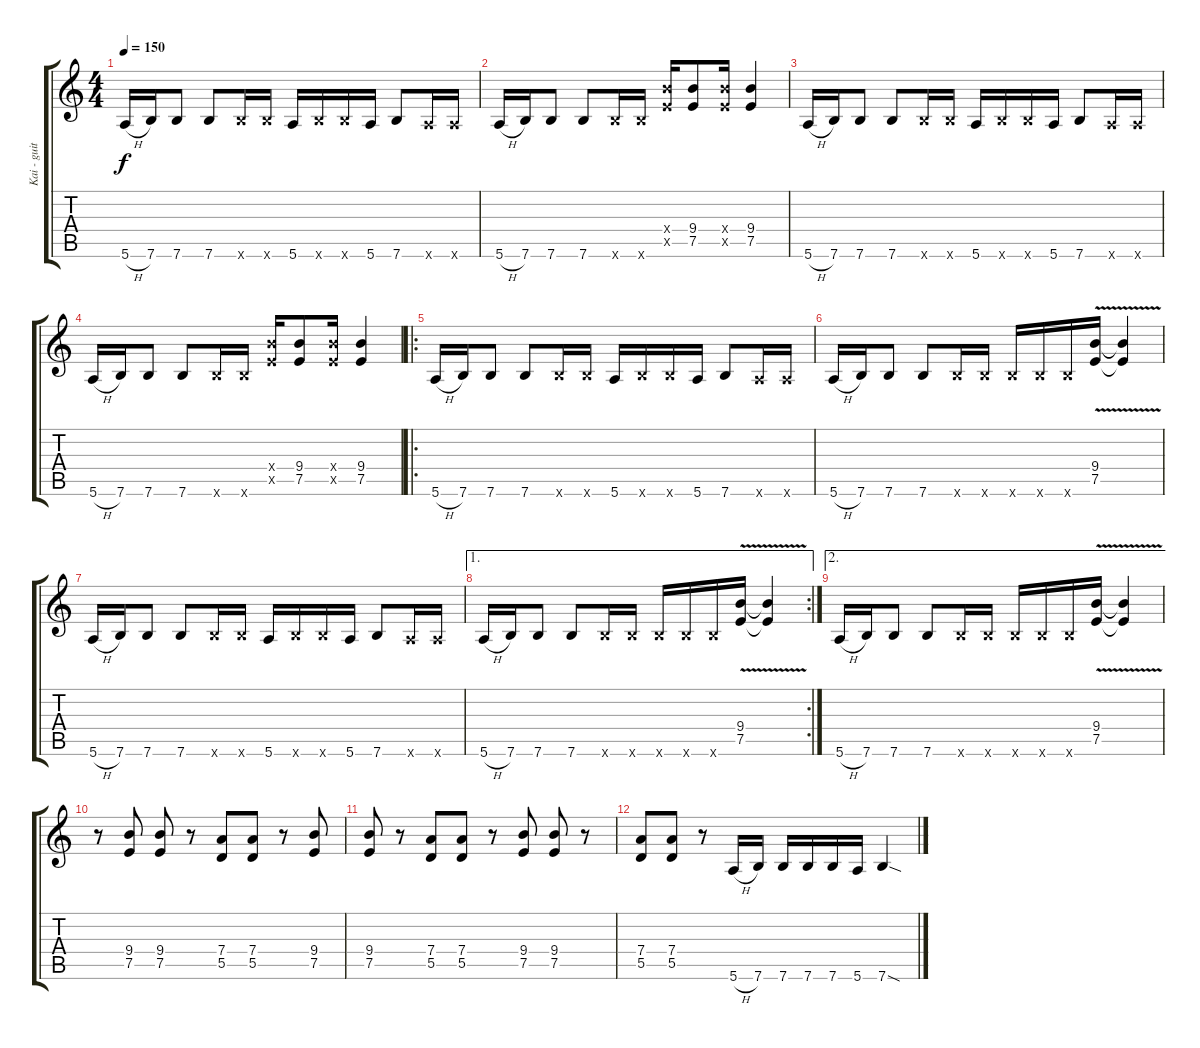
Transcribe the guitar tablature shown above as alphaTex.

\track ("Kai - guitare 1" "Kai - guit") {instrument distortionguitar}
\staff {score tabs}
\tuning (E4 B3 G3 D3 A2 E2) {hide}
\ts (4 4)
\tempo 150
\clef g2
\ks c
5.6{h}.16{dy f} 7.6.16 7.6.8 7.6.8 7.6{x}.16 7.6{x}.16 5.6.16 7.6{x}.16 7.6{x}.16 5.6.16 7.6.8 5.6{x}.16 5.6{x}.16 |
5.6{h}.16 7.6.16 7.6.8 7.6.8 7.6{x}.16 7.6{x}.16 (9.4{x} 7.5{x}).16 (9.4 7.5).8 (9.4{x} 7.5{x}).16 (9.4 7.5).4 |
5.6{h}.16 7.6.16 7.6.8 7.6.8 7.6{x}.16 7.6{x}.16 5.6.16 7.6{x}.16 7.6{x}.16 5.6.16 7.6.8 5.6{x}.16 5.6{x}.16 |
5.6{h}.16 7.6.16 7.6.8 7.6.8 7.6{x}.16 7.6{x}.16 (9.4{x} 7.5{x}).16 (9.4 7.5).8 (9.4{x} 7.5{x}).16 (9.4 7.5).4 |
\ro
5.6{h}.16 7.6.16 7.6.8 7.6.8 7.6{x}.16 7.6{x}.16 5.6.16 7.6{x}.16 7.6{x}.16 5.6.16 7.6.8 5.6{x}.16 5.6{x}.16 |
5.6{h}.16 7.6.16 7.6.8 7.6.8 7.6{x}.16 7.6{x}.16 7.6{x}.16 7.6{x}.16 7.6{x}.16 (9.4{v} 7.5).16 (9.4{t} 7.5{t}).4 |
5.6{h}.16 7.6.16 7.6.8 7.6.8 7.6{x}.16 7.6{x}.16 5.6.16 7.6{x}.16 7.6{x}.16 5.6.16 7.6.8 5.6{x}.16 5.6{x}.16 |
\ae 1
\rc 2
5.6{h}.16 7.6.16 7.6.8 7.6.8 7.6{x}.16 7.6{x}.16 7.6{x}.16 7.6{x}.16 7.6{x}.16 (9.4{v} 7.5{v}).16 (9.4{t} 7.5{t}).4 |
\ae 2
5.6{h}.16 7.6.16 7.6.8 7.6.8 7.6{x}.16 7.6{x}.16 7.6{x}.16 7.6{x}.16 7.6{x}.16 (9.4{v} 7.5{v}).16 (9.4{t} 7.5{t}).4 |
r.8 (9.4 7.5).8 (9.4 7.5).8 r.8 (7.4 5.5).8 (7.4 5.5).8 r.8 (9.4 7.5).8 |
(9.4 7.5).8 r.8 (7.4 5.5).8 (7.4 5.5).8 r.8 (9.4 7.5).8 (9.4 7.5).8 r.8 |
(7.4 5.5).8 (7.4 5.5).8 r.8 5.6{h}.16 7.6.16 7.6.16 7.6.16 7.6.16 5.6.16 7.6{sod}.4
